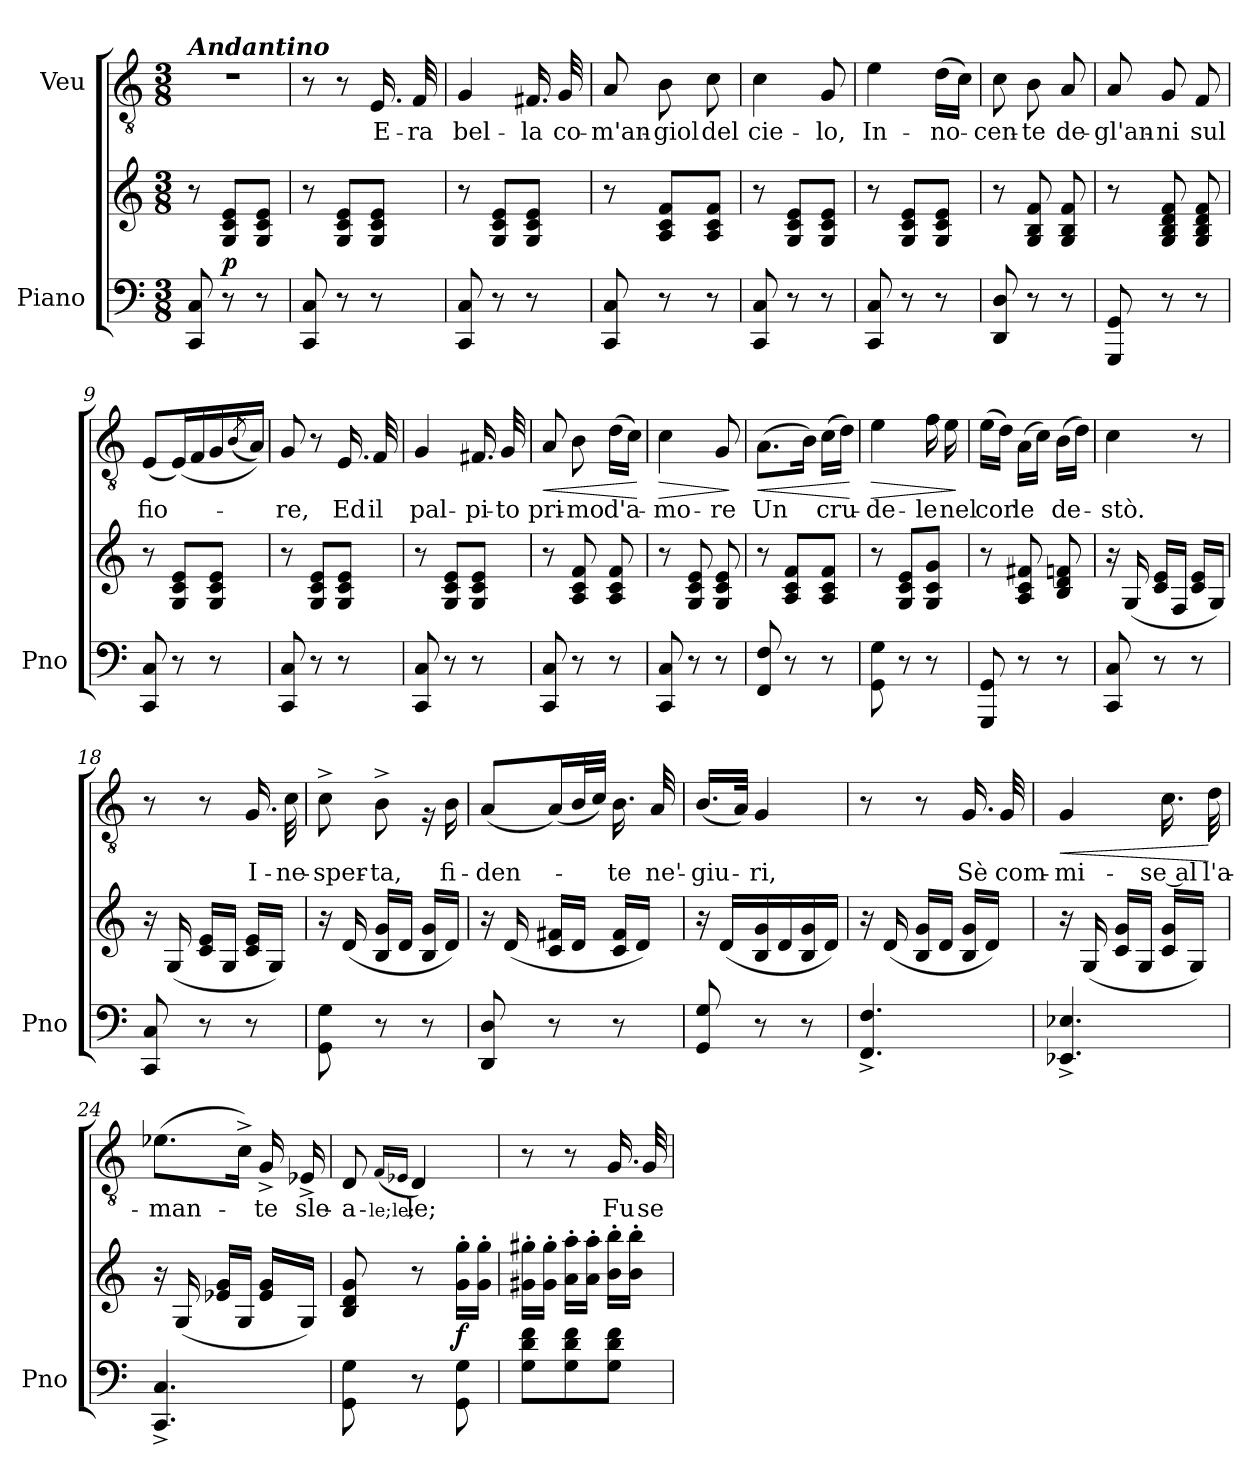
**kern	**kern	**dynam	**kern	**text	**dynam
*part2	*part2	*part2	*part1	*part1	*part1
*staff3	*staff2	*staff2/3	*staff1	*staff1	*staff1
*I"Piano	*	*	*I"Veu	*	*
*I'Pno	*	*	*	*	*
*clefF4	*clefG2	*	*clefGv2	*	*
*k[]	*k[]	*	*k[]	*	*
*M3/8	*M3/8	*	*M3/8	*	*
=1	=1	=1	=1	=1	=1
!	!	!	!LO:TX:a:Bi:t=Andantino	!	!
8CC/ 8C/	8r	.	4.r	.	.
!	!	!LO:DY:a=2	!	!	!
8r	8G/ 8c/ 8e/L	p	.	.	.
8r	8G/ 8c/ 8e/J	.	.	.	.
=2	=2	=2	=2	=2	=2
8CC/ 8C/	8r	.	8r	.	.
8r	8G/ 8c/ 8e/L	.	8r	.	.
8r	8G/ 8c/ 8e/J	.	16.E/	E-	.
.	.	.	32F/	-ra	.
=3	=3	=3	=3	=3	=3
8CC/ 8C/	8r	.	4G/	bel-	.
8r	8G/ 8c/ 8e/L	.	.	.	.
8r	8G/ 8c/ 8e/J	.	16.F#X/	-la	.
.	.	.	32G/	co-	.
=4	=4	=4	=4	=4	=4
8CC/ 8C/	8r	.	8A/	-m'an-	.
8r	8A/ 8c/ 8f/L	.	8B\	-giol	.
8r	8A/ 8c/ 8f/J	.	8c\	del	.
=5	=5	=5	=5	=5	=5
8CC/ 8C/	8r	.	4c\	cie-	.
8r	8G/ 8c/ 8e/L	.	.	.	.
8r	8G/ 8c/ 8e/J	.	8G/	-lo,	.
=6	=6	=6	=6	=6	=6
8CC/ 8C/	8r	.	4e\	In-	.
8r	8G/ 8c/ 8e/L	.	.	.	.
8r	8G/ 8c/ 8e/J	.	(>16d\LL	-no-	.
.	.	.	16c\JJ)	.	.
=7	=7	=7	=7	=7	=7
8DD/ 8D/	8r	.	8c\	-cen-	.
8r	8G/ 8B/ 8f/	.	8B\	-te	.
8r	8G/ 8B/ 8f/	.	8A/	de-	.
!!LO:LB:g=z
=8	=8	=8	=8	=8	=8
8GGG/ 8GG/	8r	.	8A/	-gl'an-	.
8r	8G/ 8B/ 8d/ 8f/	.	8G/	-ni	.
8r	8G/ 8B/ 8d/ 8f/	.	8F/	sul	.
=9	=9	=9	=9	=9	=9
8CC/ 8C/	8r	.	(8E/L	fio-	.
8r	8G/ 8c/ 8e/L	.	(16E/L)	.	.
.	.	.	16F/	.	.
8r	8G/ 8c/ 8e/J	.	16G/	.	.
.	.	.	(8qB/	.	.
.	.	.	16A/JJ))	.	.
=10	=10	=10	=10	=10	=10
8CC/ 8C/	8r	.	8G/	-re,	.
8r	8G/ 8c/ 8e/L	.	8r	.	.
8r	8G/ 8c/ 8e/J	.	16.E/	Ed	.
.	.	.	32F/	il	.
=11	=11	=11	=11	=11	=11
8CC/ 8C/	8r	.	4G/	pal-	.
8r	8G/ 8c/ 8e/L	.	.	.	.
8r	8G/ 8c/ 8e/J	.	16.F#X/	-pi-	.
.	.	.	32G/	-to	.
=12	=12	=12	=12	=12	=12
!	!	!	!	!	!LO:HP:b
8CC/ 8C/	8r	.	8A/	pri-	<
8r	8A/ 8c/ 8f/	.	8B\	-mo	.
8r	8A/ 8c/ 8f/	.	(>16d\LL	d'a-	.
.	.	.	16c\JJ)	.	.
.	.	.	.	.	[
=13	=13	=13	=13	=13	=13
!	!	!	!	!	!LO:HP:b
8CC/ 8C/	8r	.	4c\	-mo-	>
8r	8G/ 8c/ 8e/	.	.	.	.
8r	8G/ 8c/ 8e/	.	8G/	-re	.
.	.	.	.	.	]
=14	=14	=14	=14	=14	=14
!	!	!	!	!	!LO:HP:b
8FF/ 8F/	8r	.	(>8.A\L	Un	<
8r	8A/ 8c/ 8f/L	.	.	.	.
.	.	.	16B\Jk)	.	.
8r	8A/ 8c/ 8f/J	.	(>16c\LL	cru-	.
.	.	.	16d\JJ)	.	.
.	.	.	.	.	[
!!LO:LB:g=z
=15	=15	=15	=15	=15	=15
!	!	!	!	!	!LO:HP:b
8GG\ 8G\	8r	.	4e\	-de-	>
8r	8G/ 8c/ 8e/L	.	.	.	.
8r	8G/ 8c/ 8g/J	.	16f\	-le	.
.	.	.	16e\	nel	.
.	.	.	.	.	]
=16	=16	=16	=16	=16	=16
8GGG/ 8GG/	8r	.	(>16e\LL	cor	.
.	.	.	16d\JJ)	.	.
8r	8A/ 8c/ 8f#X/	.	(>16A\LL	le	.
.	.	.	16c\JJ)	.	.
8r	8B/ 8d/ 8fn/	.	(>16B\LL	de-	.
.	.	.	16d\JJ)	.	.
=17	=17	=17	=17	=17	=17
8CC/ 8C/	16r	.	4c\	-stò.	.
.	(16G/	.	.	.	.
8r	16c/ 16e/LL	.	.	.	.
.	16F/JJ	.	.	.	.
8r	16c/ 16e/LL	.	8r	.	.
.	16G/JJ)	.	.	.	.
=18	=18	=18	=18	=18	=18
8CC/ 8C/	16r	.	8r	.	.
.	(16G/	.	.	.	.
8r	16c/ 16e/LL	.	8r	.	.
.	16G/JJ	.	.	.	.
8r	16c/ 16e/LL	.	16.G/	I-	.
.	16G/JJ)	.	.	.	.
.	.	.	32c\	-ne-	.
=19	=19	=19	=19	=19	=19
8GG\ 8G\	16r	.	8c^\	-sper-	.
.	(16d/	.	.	.	.
8r	16B/ 16g/LL	.	8B^\	-ta,	.
.	16d/JJ	.	.	.	.
8r	16B/ 16g/LL	.	16rG	.	.
.	16d/JJ)	.	16B\	fi-	.
=20	=20	=20	=20	=20	=20
8DD/ 8D/	16r	.	(>8A/L	-den-	.
.	(16d/	.	.	.	.
8r	16c/ 16f#X/LL	.	(16A/L)	.	.
.	16d/JJ	.	32B/L	.	.
.	.	.	32c/JJJ)	.	.
8r	16c/ 16f#/LL	.	16.B\	-te	.
.	16d/JJ)	.	.	.	.
.	.	.	32A/	ne'-	.
!!LO:LB:g=z
=21	=21	=21	=21	=21	=21
8GG/ 8G/	16r	.	(16.B/LL	-giu-	.
.	(16d/LL	.	.	.	.
.	.	.	32A/JJk)	.	.
8r	16B/ 16g/	.	4G/	-ri,	.
.	16d/	.	.	.	.
8r	16B/ 16g/	.	.	.	.
.	16d/JJ)	.	.	.	.
=22	=22	=22	=22	=22	=22
4.FF/^ 4.F/^	16r	.	8r	.	.
.	(16d/	.	.	.	.
.	16B/ 16g/LL	.	8r	.	.
.	16d/JJ	.	.	.	.
.	16B/ 16g/LL	.	16.G/	Sè	.
.	16d/JJ)	.	.	.	.
.	.	.	32G/	com-	.
=23	=23	=23	=23	=23	=23
!	!	!	!	!	!LO:HP:b
4.EE-X/^ 4.E-X/^	16r	.	4G/	-mi-	<
.	(16G/	.	.	.	.
.	16c/ 16g/LL	.	.	.	.
.	16G/JJ	.	.	.	.
.	16c/ 16g/LL	.	16.c\	se al	.
.	16G/JJ)	.	.	.	.
.	.	.	32d\	-l'a-	[
=24	=24	=24	=24	=24	=24
4.CC/^ 4.C/^	16r	.	(>8.e-X\L	-man-	.
.	(16G/	.	.	.	.
.	16e-X/ 16g/LL	.	.	.	.
.	16G/JJ	.	16c^\Jk)	.	.
.	16e-/ 16g/LL	.	16G^/	-te	.
.	16G/JJ)	.	16E-X^/	sle-	.
=25	=25	=25	=25	=25	=25
8GG\ 8G\	8B/ 8d/ 8g/	.	8D/	-a-	.
.	.	.	(16qF/LL	-le;	.
.	.	.	16qE-X/JJ	-le;	.
8r	8r	.	4D/)	-le;	.
!	!	!LO:DY:b	!	!	!
8GG\ 8G\	16g\' 16gg\'LL	f	.	.	.
.	16g\' 16gg\'JJ	.	.	.	.
=26	=26	=26	=26	=26	=26
8G\ 8d\ 8f\L	16g#X\' 16gg#X\'LL	.	8r	.	.
.	16g#\' 16gg#\'JJ	.	.	.	.
8G\ 8d\ 8f\	16a\' 16aa\'LL	.	8r	.	.
.	16a\' 16aa\'JJ	.	.	.	.
8G\ 8d\ 8f\J	16b\' 16bb\'LL	.	16.G/	Fu	.
.	16b\' 16bb\'JJ	.	.	.	.
.	.	.	32G/	se-	.
=	=	=	=	=	=
*-	*-	*-	*-	*-	*-
